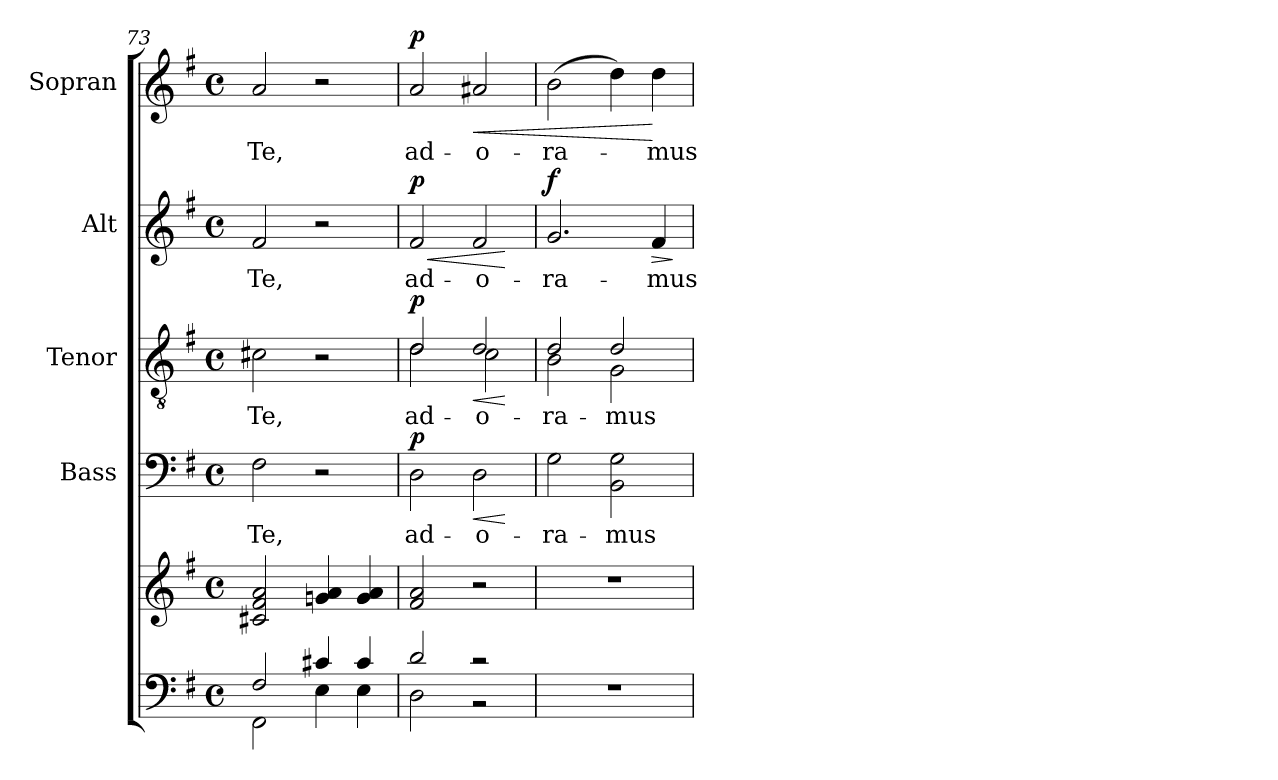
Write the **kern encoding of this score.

**kern	**kern	**kern	**text	**dynam	**kern	**text	**dynam	**kern	**text	**dynam	**kern	**text	**dynam
*part5	*part5	*part4	*part4	*part4	*part3	*part3	*part3	*part2	*part2	*part2	*part1	*part1	*part1
*staff6	*staff5	*staff4	*staff4	*staff4	*staff3	*staff3	*staff3	*staff2	*staff2	*staff2	*staff1	*staff1	*staff1
*	*	*I"Bass	*	*	*I"Tenor	*	*	*I"Alt	*	*	*I"Sopran	*	*
*	*	*I'B.	*	*	*I'T.	*	*	*I'A.	*	*	*I'S.	*	*
*clefF4	*clefG2	*clefF4	*	*	*clefGv2	*	*	*clefG2	*	*	*clefG2	*	*
*k[f#]	*k[f#]	*k[f#]	*	*	*k[f#]	*	*	*k[f#]	*	*	*k[f#]	*	*
*G:	*G:	*G:	*	*	*G:	*	*	*G:	*	*	*G:	*	*
*M4/4	*M4/4	*M4/4	*	*	*M4/4	*	*	*M4/4	*	*	*M4/4	*	*
*met(c)	*met(c)	*met(c)	*	*	*met(c)	*	*	*met(c)	*	*	*met(c)	*	*
=73	=73	=73	=73	=73	=73	=73	=73	=73	=73	=73	=73	=73	=73
*^	*	*	*	*	*	*	*	*	*	*	*	*	*
!	!	!	!	!LO:LY:b	!	!	!LO:LY:b	!	!	!LO:LY:b	!	!	!LO:LY:b	!
2F#/	2FF#\	2c#X/ 2f#/ 2a/	2F#\	Te,	.	2c#X\	Te,	.	2f#/	Te,	.	2a/	Te,	.
4c#X/	4E\	4gn/ 4a/	2r	.	.	2r	.	.	2r	.	.	2r	.	.
4c#/	4E\	4g/ 4a/	.	.	.	.	.	.	.	.	.	.	.	.
=74	=74	=74	=74	=74	=74	=74	=74	=74	=74	=74	=74	=74	=74	=74
!	!	!	!	!LO:LY:b	!LO:DY:a	!	!LO:LY:b	!LO:DY:a	!	!LO:LY:b	!LO:HP:b	!	!LO:LY:b	!
*	*	*	*	*	*	*^	*	*	*	*	*	*	*	*
!	!	!	!	!	!	!	!	!	!	!	!	!LO:DY:n=1:a	!	!	!LO:DY:a
2d/	2D\	2f#/ 2a/	2D\	ad-	p	2d/	2d\	ad-	p	2f#/	ad-	< p	2a/	ad-	p
!	!	!	!	!LO:LY:b	!LO:HP:b	!	!	!LO:LY:b	!LO:HP:b	!	!LO:LY:b	!	!	!LO:LY:b	!LO:HP:b
2r	2r	2r	2D\	-o-	<	2d/	2c\	-o-	<	2f#/	-o-	.	2a#X/	-o-	<
*v	*v	*	*	*	*	*v	*v	*	*	*	*	*	*	*	*
.	.	.	.	[	.	.	[	.	.	[	.	.	.
=75	=75	=75	=75	=75	=75	=75	=75	=75	=75	=75	=75	=75	=75
!	!	!	!LO:LY:b	!	!	!LO:LY:b	!	!	!LO:LY:b	!LO:DY:a	!	!LO:LY:b	!
*	*	*	*	*	*^	*	*	*	*	*	*	*	*
1r	1r	2G\	-ra-	.	2d/	2B\	-ra-	.	2.g/	-ra-	f	(>2b\	-ra-	.
!	!	!	!LO:LY:b	!	!	!	!LO:LY:b	!	!	!	!	!	!	!
.	.	2BB\ 2G\	-mus	.	2d/	2G\	-mus	.	.	.	.	4dd\)	.	.
!	!	!	!	!	!	!	!	!	!	!LO:LY:b	!LO:HP:b	!	!LO:LY:b	!
.	.	.	.	.	.	.	.	.	4f#/	-mus	>	4dd\	-mus	[
*	*	*	*	*	*v	*v	*	*	*	*	*	*	*	*
.	.	.	.	.	.	.	.	.	.	]	.	.	.
=	=	=	=	=	=	=	=	=	=	=	=	=	=
*-	*-	*-	*-	*-	*-	*-	*-	*-	*-	*-	*-	*-	*-
